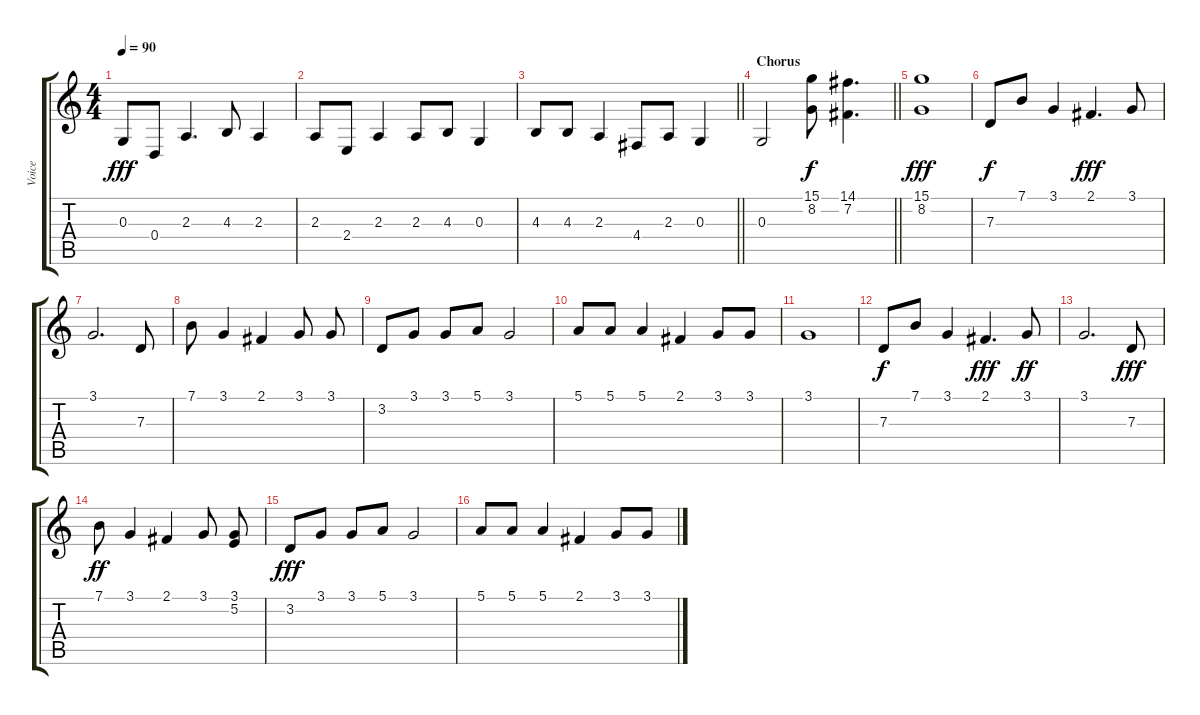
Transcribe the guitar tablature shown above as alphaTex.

\track ("Voice" "Voice") {instrument pad1newage}
\staff {score tabs}
\tuning (E4 B3 G3 D3 A2 E2) {hide}
\ts (4 4)
\tempo 90
\clef g2
\ks c
0.3.8{dy fff} 0.4.8 2.3.4{d} 4.3.8 2.3.4 |
2.3.8 2.4.8 2.3.4 2.3.8 4.3.8 0.3.4 |
\barLineRight lightlight
4.3.8 4.3.8 2.3.4 4.4.8 2.3.8 0.3.4 |
\section ("" "Chorus")
\barLineRight lightlight
0.3.2 (15.1 8.2).8{dy f} (14.1 7.2).4{d} |
(15.1 8.2).1{dy fff} |
7.3.8{dy f} 7.1.8 3.1.4 2.1.4{d dy fff} 3.1.8 |
3.1.2{d} 7.3.8 |
7.1.8 3.1.4 2.1.4 3.1.8 3.1.8 |
3.2.8 3.1.8 3.1.8 5.1.8 3.1.2 |
5.1.8 5.1.8 5.1.4 2.1.4 3.1.8 3.1.8 |
3.1.1 |
7.3.8{dy f} 7.1.8 3.1.4 2.1.4{d dy fff} 3.1.8{dy ff} |
3.1.2{d} 7.3.8{dy fff} |
7.1.8{dy ff} 3.1.4 2.1.4 3.1.8 (3.1 5.2).8 |
3.2.8{dy fff} 3.1.8 3.1.8 5.1.8 3.1.2 |
5.1.8 5.1.8 5.1.4 2.1.4 3.1.8 3.1.8
